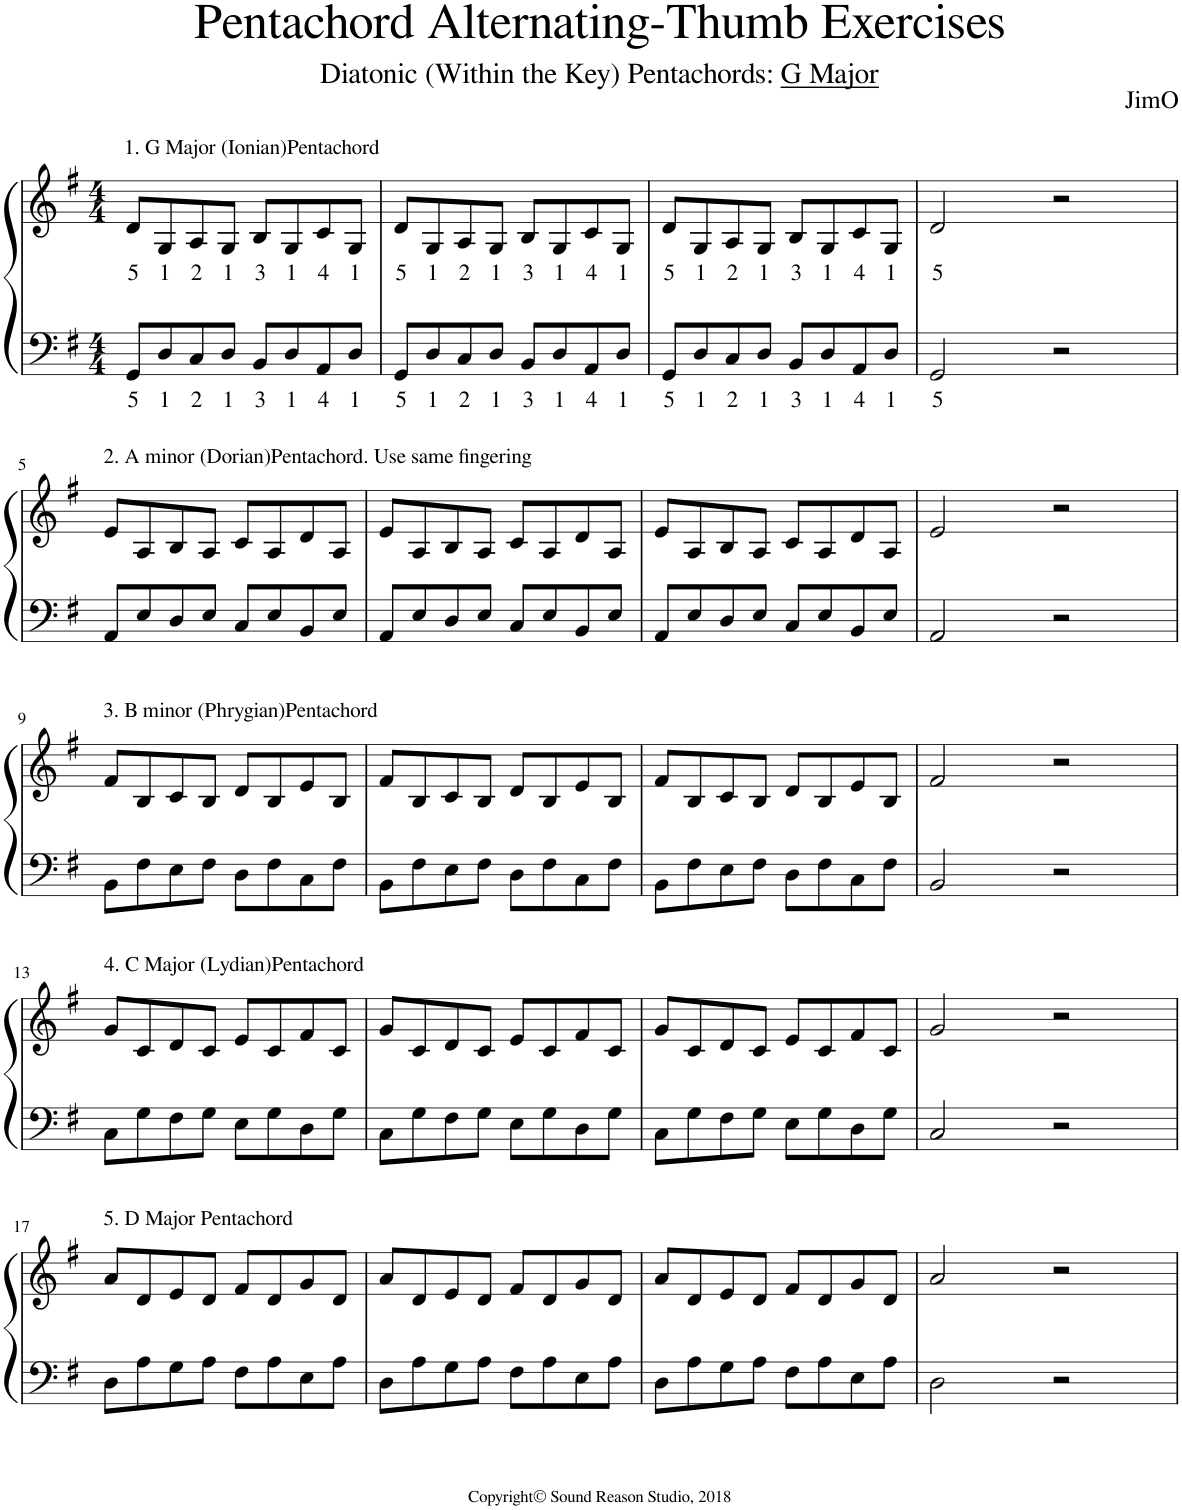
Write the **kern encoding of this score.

**kern	**text	**kern	**text
*part1	*part1	*part1	*part1
*staff2	*staff2	*staff1	*staff1
*I"Piano	*	*	*
*I'Pno.	*	*	*
*clefF4	*	*clefG2	*
*k[f#]	*	*k[f#]	*
*M4/4	*	*M4/4	*
=1	=1	=1	=1
!	!	!LO:TX:a:t=1. G Major (Ionian)Pentachord	!
!	!LO:LY:b	!	!LO:LY:b
8GG/L	5	8d/L	5
!	!LO:LY:b	!	!LO:LY:b
8D/	1	8G/	1
!	!LO:LY:b	!	!LO:LY:b
8C/	2	8A/	2
!	!LO:LY:b	!	!LO:LY:b
8D/J	1	8G/J	1
!	!LO:LY:b	!	!LO:LY:b
8BB/L	3	8B/L	3
!	!LO:LY:b	!	!LO:LY:b
8D/	1	8G/	1
!	!LO:LY:b	!	!LO:LY:b
8AA/	4	8c/	4
!	!LO:LY:b	!	!LO:LY:b
8D/J	1	8G/J	1
=2	=2	=2	=2
!	!LO:LY:b	!	!LO:LY:b
8GG/L	5	8d/L	5
!	!LO:LY:b	!	!LO:LY:b
8D/	1	8G/	1
!	!LO:LY:b	!	!LO:LY:b
8C/	2	8A/	2
!	!LO:LY:b	!	!LO:LY:b
8D/J	1	8G/J	1
!	!LO:LY:b	!	!LO:LY:b
8BB/L	3	8B/L	3
!	!LO:LY:b	!	!LO:LY:b
8D/	1	8G/	1
!	!LO:LY:b	!	!LO:LY:b
8AA/	4	8c/	4
!	!LO:LY:b	!	!LO:LY:b
8D/J	1	8G/J	1
=3	=3	=3	=3
!	!LO:LY:b	!	!LO:LY:b
8GG/L	5	8d/L	5
!	!LO:LY:b	!	!LO:LY:b
8D/	1	8G/	1
!	!LO:LY:b	!	!LO:LY:b
8C/	2	8A/	2
!	!LO:LY:b	!	!LO:LY:b
8D/J	1	8G/J	1
!	!LO:LY:b	!	!LO:LY:b
8BB/L	3	8B/L	3
!	!LO:LY:b	!	!LO:LY:b
8D/	1	8G/	1
!	!LO:LY:b	!	!LO:LY:b
8AA/	4	8c/	4
!	!LO:LY:b	!	!LO:LY:b
8D/J	1	8G/J	1
=4	=4	=4	=4
!	!LO:LY:b	!	!LO:LY:b
2GG/	5	2d/	5
2r	.	2r	.
!!LO:LB:g=z
=5	=5	=5	=5
!	!	!LO:TX:a:t=2. A minor (Dorian)Pentachord. Use same fingering	!
8AA/L	.	8e/L	.
8E/	.	8A/	.
8D/	.	8B/	.
8E/J	.	8A/J	.
8C/L	.	8c/L	.
8E/	.	8A/	.
8BB/	.	8d/	.
8E/J	.	8A/J	.
=6	=6	=6	=6
8AA/L	.	8e/L	.
8E/	.	8A/	.
8D/	.	8B/	.
8E/J	.	8A/J	.
8C/L	.	8c/L	.
8E/	.	8A/	.
8BB/	.	8d/	.
8E/J	.	8A/J	.
=7	=7	=7	=7
8AA/L	.	8e/L	.
8E/	.	8A/	.
8D/	.	8B/	.
8E/J	.	8A/J	.
8C/L	.	8c/L	.
8E/	.	8A/	.
8BB/	.	8d/	.
8E/J	.	8A/J	.
=8	=8	=8	=8
2AA/	.	2e/	.
2r	.	2r	.
!!LO:LB:g=z
=9	=9	=9	=9
!	!	!LO:TX:a:t=3. B minor (Phrygian)Pentachord	!
8BB\L	.	8f#/L	.
8F#\	.	8B/	.
8E\	.	8c/	.
8F#\J	.	8B/J	.
8D\L	.	8d/L	.
8F#\	.	8B/	.
8C\	.	8e/	.
8F#\J	.	8B/J	.
=10	=10	=10	=10
8BB\L	.	8f#/L	.
8F#\	.	8B/	.
8E\	.	8c/	.
8F#\J	.	8B/J	.
8D\L	.	8d/L	.
8F#\	.	8B/	.
8C\	.	8e/	.
8F#\J	.	8B/J	.
=11	=11	=11	=11
8BB\L	.	8f#/L	.
8F#\	.	8B/	.
8E\	.	8c/	.
8F#\J	.	8B/J	.
8D\L	.	8d/L	.
8F#\	.	8B/	.
8C\	.	8e/	.
8F#\J	.	8B/J	.
=12	=12	=12	=12
2BB/	.	2f#/	.
2r	.	2r	.
!!LO:LB:g=z
=13	=13	=13	=13
!	!	!LO:TX:a:t=4. C Major (Lydian)Pentachord	!
8C\L	.	8g/L	.
8G\	.	8c/	.
8F#\	.	8d/	.
8G\J	.	8c/J	.
8E\L	.	8e/L	.
8G\	.	8c/	.
8D\	.	8f#/	.
8G\J	.	8c/J	.
=14	=14	=14	=14
8C\L	.	8g/L	.
8G\	.	8c/	.
8F#\	.	8d/	.
8G\J	.	8c/J	.
8E\L	.	8e/L	.
8G\	.	8c/	.
8D\	.	8f#/	.
8G\J	.	8c/J	.
=15	=15	=15	=15
8C\L	.	8g/L	.
8G\	.	8c/	.
8F#\	.	8d/	.
8G\J	.	8c/J	.
8E\L	.	8e/L	.
8G\	.	8c/	.
8D\	.	8f#/	.
8G\J	.	8c/J	.
=16	=16	=16	=16
2C/	.	2g/	.
2r	.	2r	.
!!LO:LB:g=z
=17	=17	=17	=17
!	!	!LO:TX:a:t=5. D Major Pentachord	!
8D\L	.	8a/L	.
8A\	.	8d/	.
8G\	.	8e/	.
8A\J	.	8d/J	.
8F#\L	.	8f#/L	.
8A\	.	8d/	.
8E\	.	8g/	.
8A\J	.	8d/J	.
=18	=18	=18	=18
8D\L	.	8a/L	.
8A\	.	8d/	.
8G\	.	8e/	.
8A\J	.	8d/J	.
8F#\L	.	8f#/L	.
8A\	.	8d/	.
8E\	.	8g/	.
8A\J	.	8d/J	.
=19	=19	=19	=19
8D\L	.	8a/L	.
8A\	.	8d/	.
8G\	.	8e/	.
8A\J	.	8d/J	.
8F#\L	.	8f#/L	.
8A\	.	8d/	.
8E\	.	8g/	.
8A\J	.	8d/J	.
=20	=20	=20	=20
2D\	.	2a/	.
2r	.	2r	.
=	=	=	=
*-	*-	*-	*-
